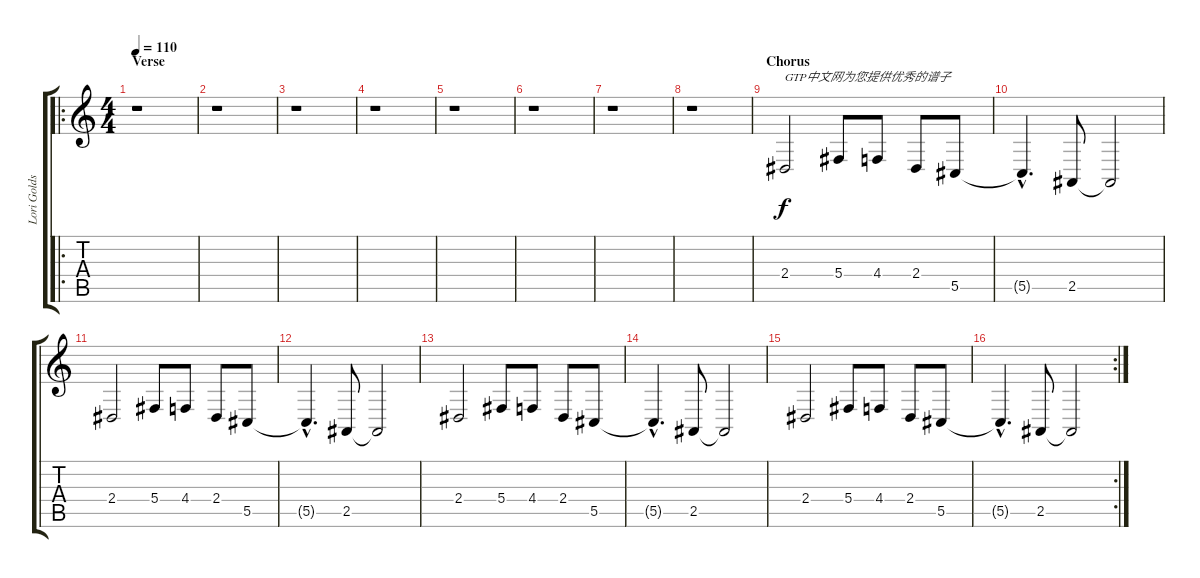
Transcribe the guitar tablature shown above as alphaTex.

\track ("Lori Goldston" "Lori Golds") {instrument cello}
\staff {score tabs}
\tuning (Eb4 Bb3 Gb3 Db3 Ab2 Eb2) {hide}
\ro
\ts (4 4)
\section ("" "Verse")
\tempo 110
\clef g2
\ks c
r.1{dy f instrument cello} |
r.1 |
r.1 |
r.1 |
r.1 |
r.1 |
r.1 |
r.1 |
\section ("" "Chorus")
2.4.2{txt "GTP中文网为您提供优秀的谱子"} 5.4.8 4.4.8 2.4.8 5.5.8 |
5.5{hac t}.4{d} 2.5.8 2.5{t}.2 |
2.4.2 5.4.8 4.4.8 2.4.8 5.5.8 |
5.5{hac t}.4{d} 2.5.8 2.5{t}.2 |
2.4.2 5.4.8 4.4.8 2.4.8 5.5.8 |
5.5{hac t}.4{d} 2.5.8 2.5{t}.2 |
2.4.2 5.4.8 4.4.8 2.4.8 5.5.8 |
\rc 2
5.5{hac t}.4{d} 2.5.8 2.5{t}.2
